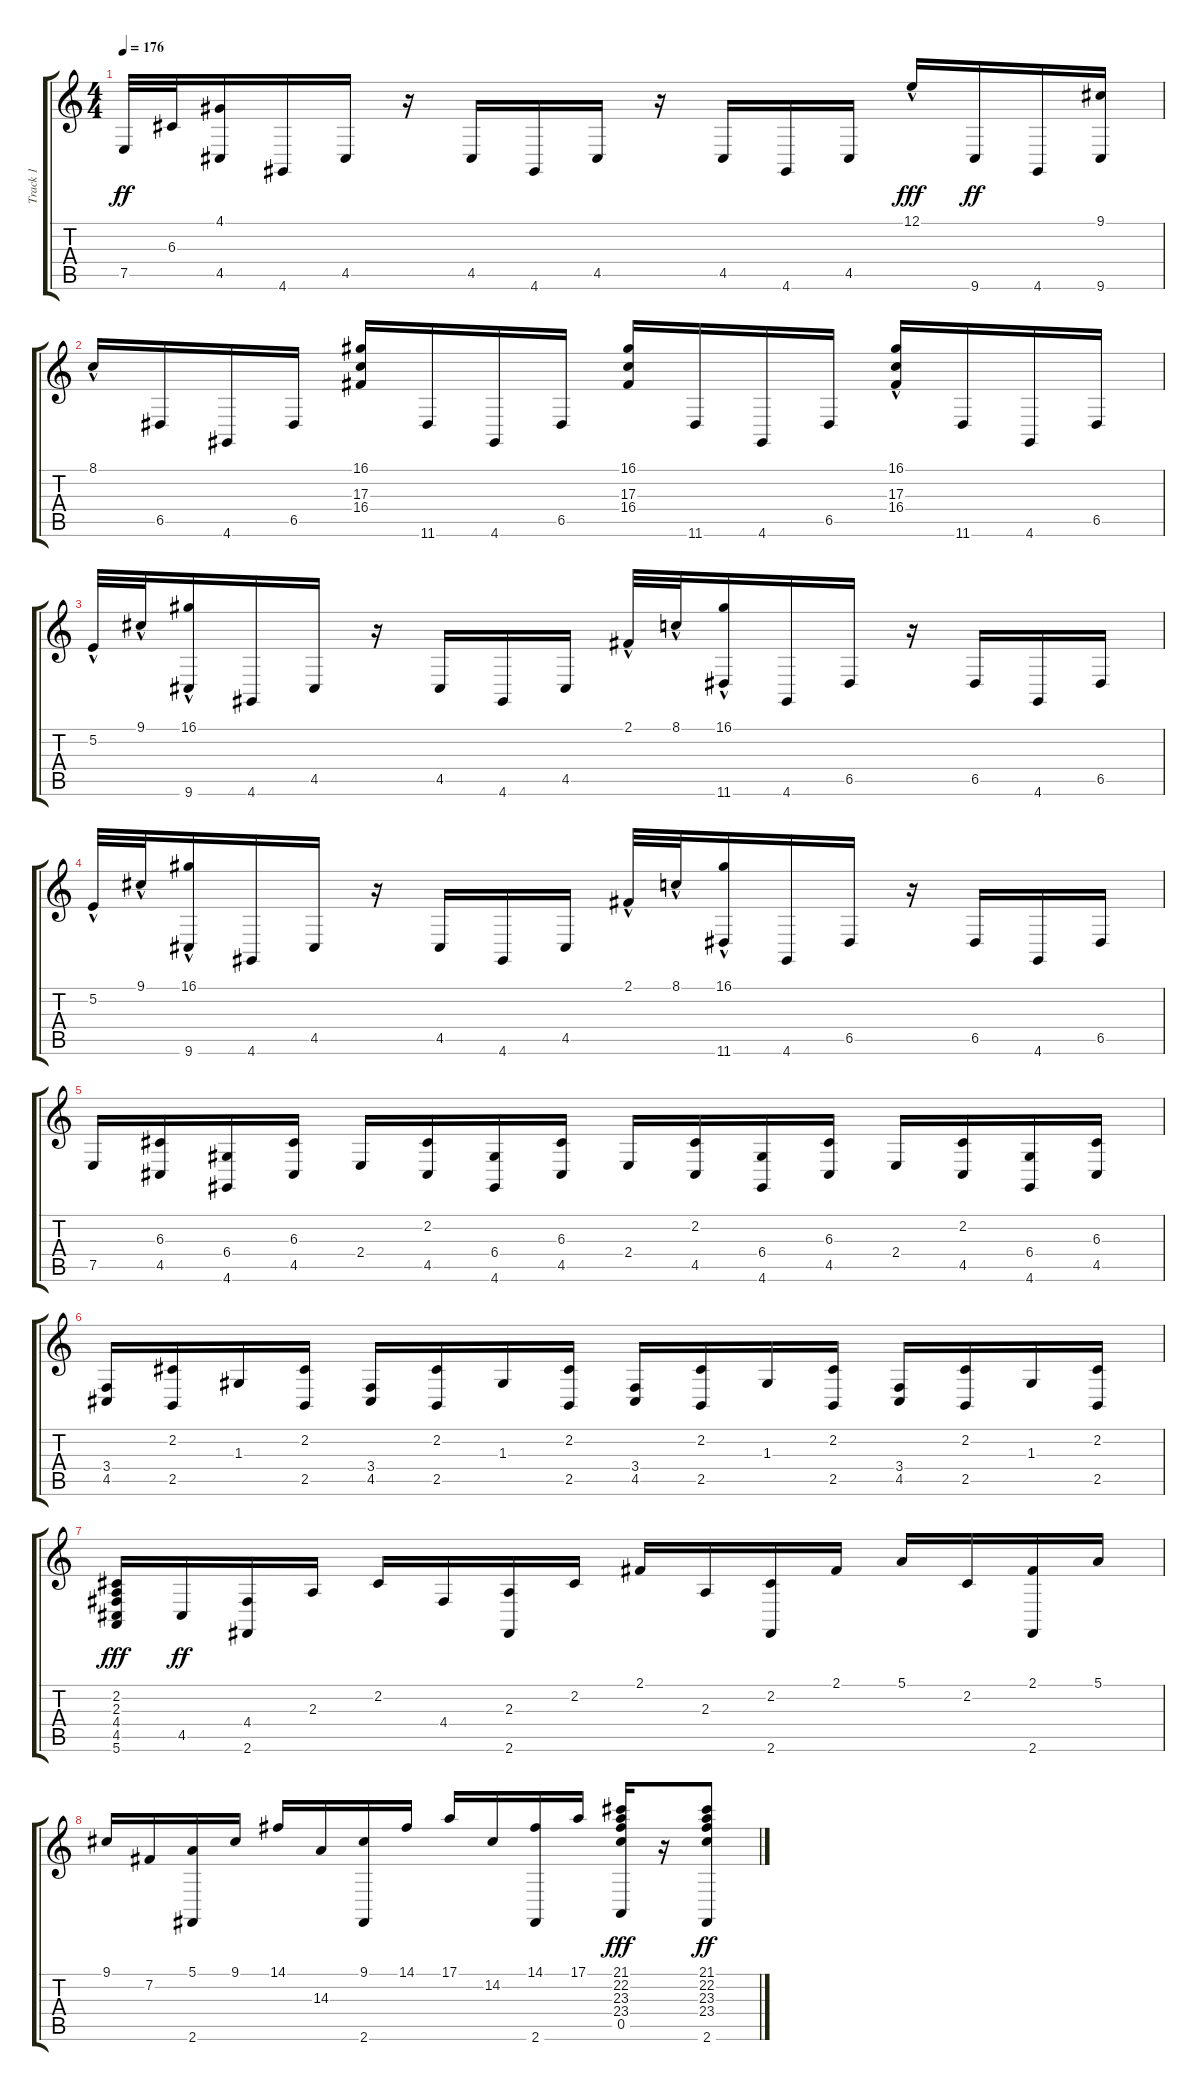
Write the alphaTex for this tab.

\track ("Track 1" "Track 1") {instrument acousticgrandpiano}
\staff {score tabs}
\tuning (E4 B3 G3 D3 A2 E2) {hide}
\ts (4 4)
\tempo 176
\clef g2
\ks c
7.5.32{dy ff} 6.3.32 (4.1 4.5).16 4.6.16 4.5.16 r.16 4.5.16 4.6.16 4.5.16 r.16 4.5.16 4.6.16 4.5.16 12.1{hac}.16{dy fff} 9.6.16{dy ff} 4.6.16 (9.1 9.6).16 |
8.1{hac}.16 6.5.16 4.6.16 6.5.16 (16.1 17.3 16.4).16 11.6.16 4.6.16 6.5.16 (16.1 17.3 16.4).16 11.6.16 4.6.16 6.5.16 (16.1{hac} 17.3{hac} 16.4{hac}).16 11.6.16 4.6.16 6.5.16 |
5.2{hac}.32 9.1{hac}.32 (16.1{hac} 9.6).16 4.6.16 4.5.16 r.16 4.5.16 4.6.16 4.5.16 2.1{hac}.32 8.1{hac}.32 (16.1{hac} 11.6).16 4.6.16 6.5.16 r.16 6.5.16 4.6.16 6.5.16 |
5.2{hac}.32 9.1{hac}.32 (16.1{hac} 9.6).16 4.6.16 4.5.16 r.16 4.5.16 4.6.16 4.5.16 2.1{hac}.32 8.1{hac}.32 (16.1{hac} 11.6).16 4.6.16 6.5.16 r.16 6.5.16 4.6.16 6.5.16 |
7.5.16 (6.3 4.5).16 (6.4 4.6).16 (6.3 4.5).16 2.4.16 (2.2 4.5).16 (6.4 4.6).16 (6.3 4.5).16 2.4.16 (2.2 4.5).16 (6.4 4.6).16 (6.3 4.5).16 2.4.16 (2.2 4.5).16 (6.4 4.6).16 (6.3 4.5).16 |
(3.4 4.5).16 (2.2 2.5).16 1.3.16 (2.2 2.5).16 (3.4 4.5).16 (2.2 2.5).16 1.3.16 (2.2 2.5).16 (3.4 4.5).16 (2.2 2.5).16 1.3.16 (2.2 2.5).16 (3.4 4.5).16 (2.2 2.5).16 1.3.16 (2.2 2.5).16 |
(2.2 2.3 4.4 4.5 5.6).16{dy fff} 4.5.16{dy ff} (4.4 2.6).16 2.3.16 2.2.16 4.4.16 (2.3 2.6).16 2.2.16 2.1.16 2.3.16 (2.2 2.6).16 2.1.16 5.1.16 2.2.16 (2.1 2.6).16 5.1.16 |
9.1.16 7.2.16 (5.1 2.6).16 9.1.16 14.1.16 14.3.16 (9.1 2.6).16 14.1.16 17.1.16 14.2.16 (14.1 2.6).16 17.1.16 (21.1 22.2 23.3 23.4 0.5).16{dy fff} r.16 (21.1 22.2 23.3 23.4 2.6).8{dy ff}
